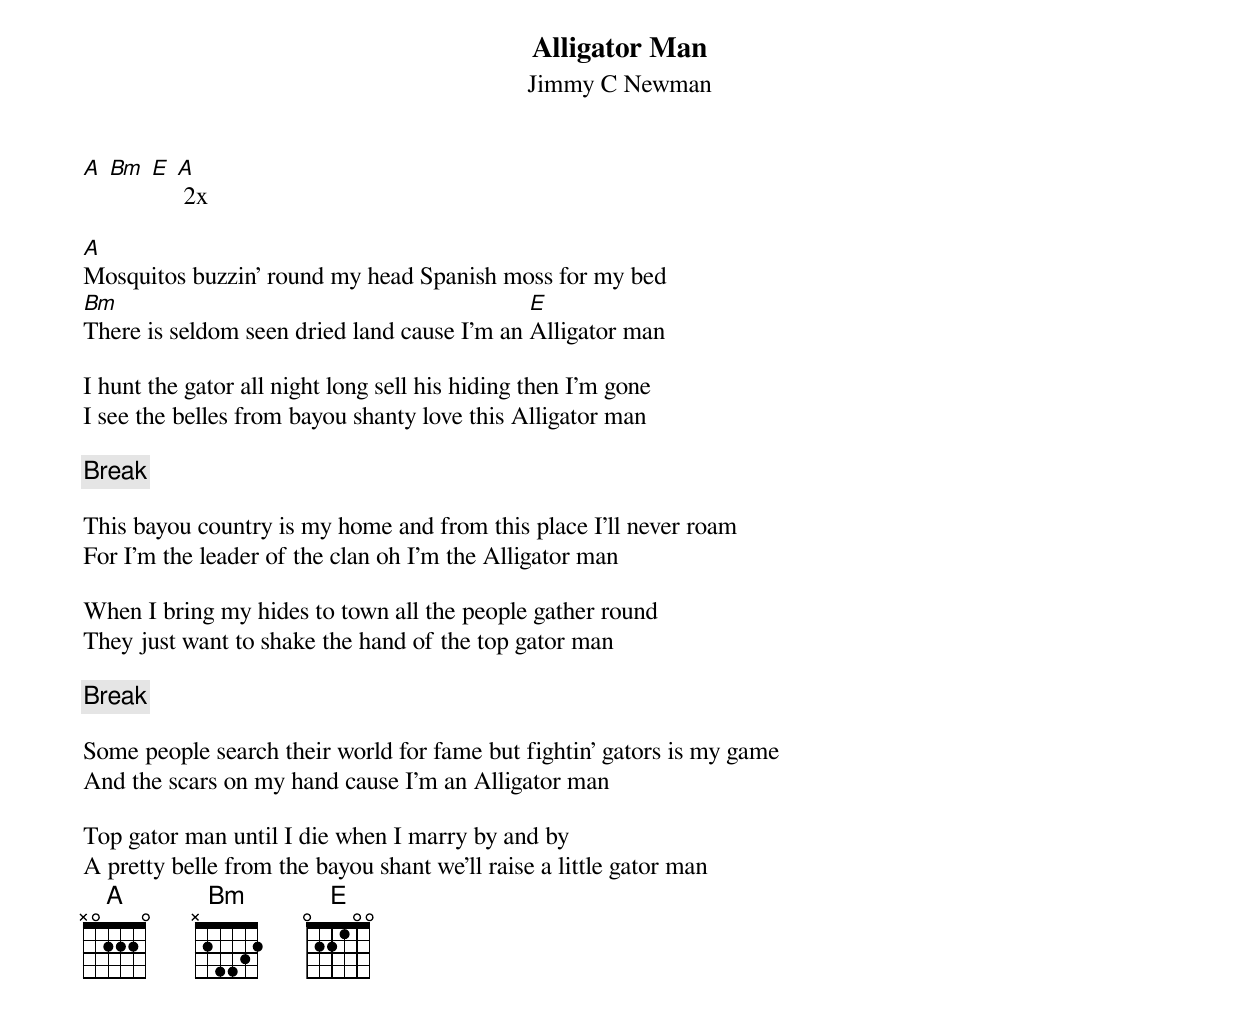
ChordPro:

{title:Alligator Man}
{subtitle:Jimmy C Newman}
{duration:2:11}
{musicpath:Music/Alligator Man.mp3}
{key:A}

[A] [Bm] [E] [A] 2x

[A]Mosquitos buzzin' round my head Spanish moss for my bed
[Bm]There is seldom seen dried land cause I'm an [E]Alligator man

I hunt the gator all night long sell his hiding then I'm gone
I see the belles from bayou shanty love this Alligator man

{c:Break}

This bayou country is my home and from this place I'll never roam
For I'm the leader of the clan oh I'm the Alligator man

When I bring my hides to town all the people gather round
They just want to shake the hand of the top gator man

{c:Break}

Some people search their world for fame but fightin' gators is my game
And the scars on my hand cause I'm an Alligator man

Top gator man until I die when I marry by and by
A pretty belle from the bayou shant we'll raise a little gator man
